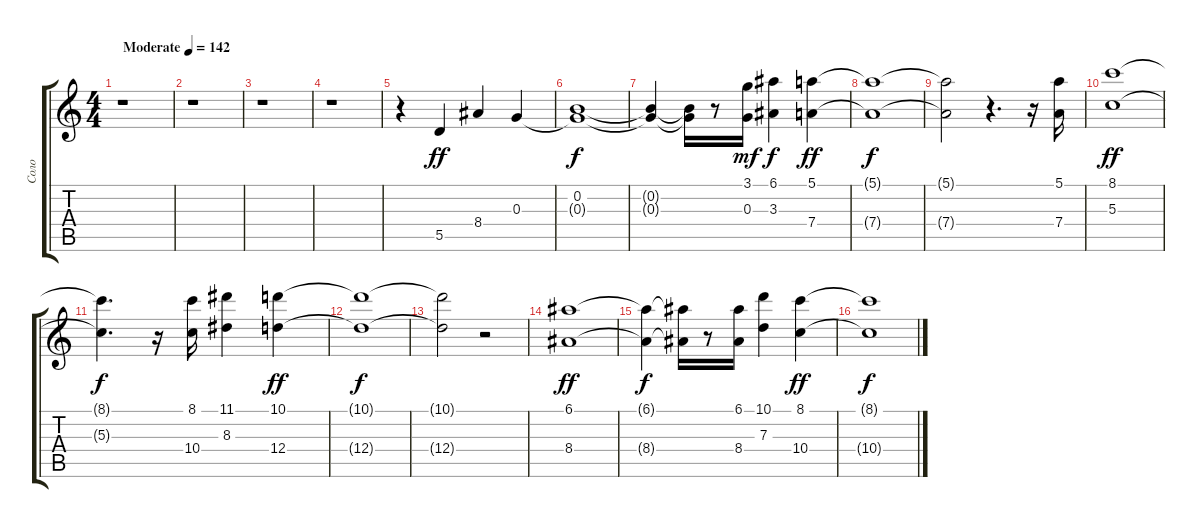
\track ("Соло" "Соло") {instrument acousticguitarsteel}
\staff {score tabs}
\tuning (E4 B3 G3 D3 A2 E2) {hide}
\ts (4 4)
\tempo (142 "Moderate")
\clef g2
\ks c
r.1{dy ff instrument acousticguitarsteel} |
r.1 |
r.1 |
r.1 |
r.4 5.5.4 8.4.4 0.3.4 |
(0.2 0.3{t}).1{dy f} |
(0.2{t} 0.3{t}).4 (0.2{t} 0.3{t}).16 r.8 (3.1 0.3).16{dy mf} (6.1 3.3).4{dy f} (5.1 7.4).4{dy ff} |
(5.1{t} 7.4{t}).1{dy f} |
(5.1{t} 7.4{t}).2 r.4{d} r.16 (5.1 7.4).16 |
(8.1 5.3).1{dy ff} |
(8.1{t} 5.3{t}).4{d dy f} r.16 (8.1 10.4).16 (11.1 8.3).4 (10.1 12.4).4{dy ff} |
(10.1{t} 12.4{t}).1{dy f} |
(10.1{t} 12.4{t}).2 r.2 |
(6.1 8.4).1{dy ff} |
(6.1{t} 8.4{t}).4{dy f} (6.1{t} 8.4{t}).16 r.8 (6.1 8.4).16 (10.1 7.3).4 (8.1 10.4).4{dy ff} |
(8.1{t} 10.4{t}).1{dy f}
